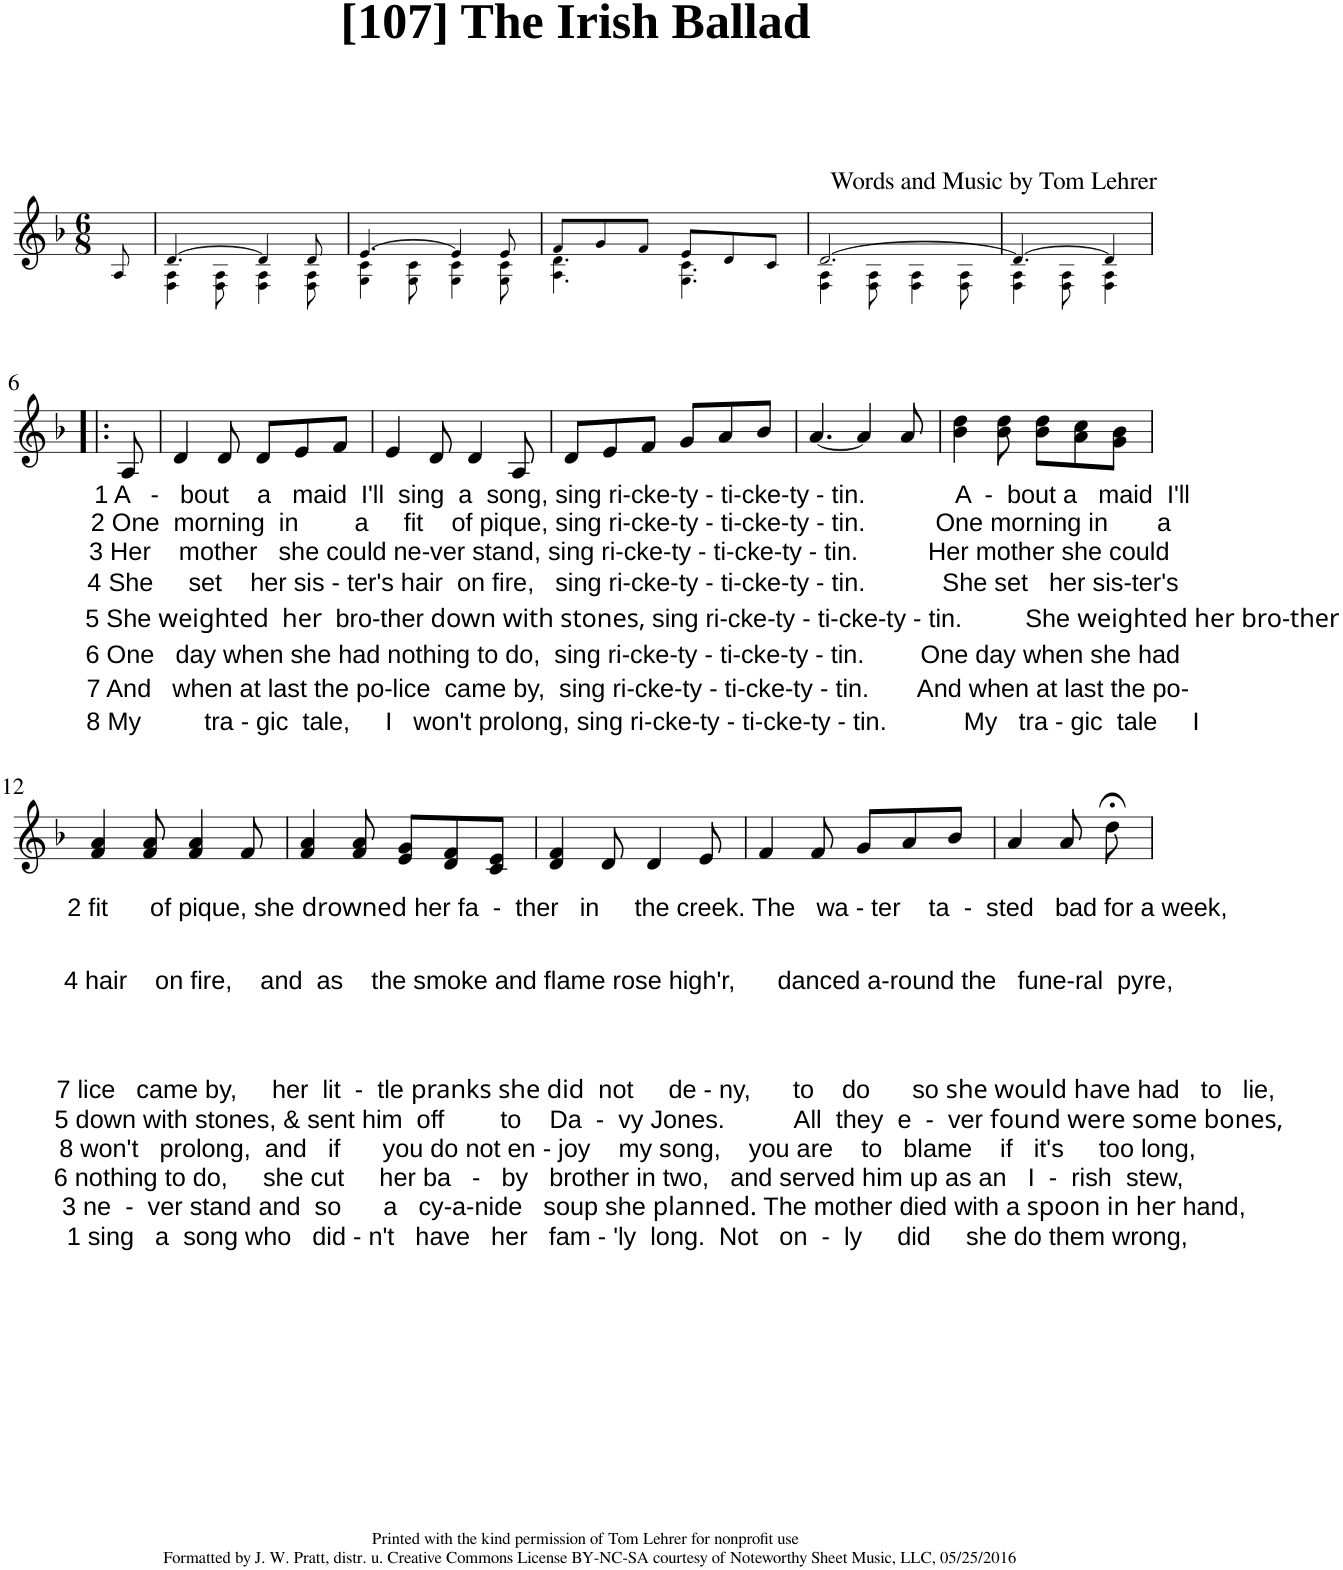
**kern
*part1
*staff1
*I"Piano
*I'Pno
*clefG2
*k[b-]
*M6/8
=1
8A!/
=2
*^
[4.d!/	4F!\ 4A!\
.	8F!\ 8A!\
4d!/]	4F!\ 4A!\
8d!/	8F!\ 8A!\
=3	=3
[4.e!/	4G!\ 4c!\
.	8G!\ 8c!\
4e!/]	4G!\ 4c!\
8e!/	8G!\ 8c!\
=4	=4
8f!/L	4.A!\ 4.d!\
8g!/	.
8f!/J	.
8e!/L	4.G!\ 4.c!\
8d!/	.
8c!/J	.
=5	=5
[2.d!/	4F!\ 4A!\
.	8F!\ 8A!\
.	4F!\ 4A!\
.	8F!\ 8A!\
=6	=6
4.d!/_	4F!\ 4A!\
.	8F!\ 8A!\
!LO:TX:a:t=Words and Music by Tom Lehrer	!
4d!/]	4F!\ 4A!\
!!LO:LB:g=z	!!
=6!|:	=6!|:
!LO:TX:b:t=1 A   -   bout    a   maid  I'll  sing  a  song, sing ri-cke-ty - ti-cke-ty - tin.             A  -  bout a   maid  I'll	!
!LO:TX:b:t=2 One  morning  in        a     fit    of pique, sing ri-cke-ty - ti-cke-ty - tin.          One morning in       a	!
!LO:TX:b:t=3 Her    mother   she could ne-ver stand, sing ri-cke-ty - ti-cke-ty - tin.          Her mother she could	!
!LO:TX:b:t=4 She     set    her sis - ter's hair  on fire,   sing ri-cke-ty - ti-cke-ty - tin.           She set   her sis-ter's	!
!LO:TX:b:t=5 She	!
!LO:TX:b:t=weighted  her	!
!LO:TX:b:t=bro-ther	!
!LO:TX:b:t=down with stones,	!
!LO:TX:b:t=sing ri-cke-ty - ti-cke-ty - tin.         She	!
!LO:TX:b:t=weighted her bro-ther	!
!LO:TX:b:t=6 One   day when she had nothing to do,  sing ri-cke-ty - ti-cke-ty - tin.        One day when she had	!
!LO:TX:b:t=7 And   when at last the po-lice  came by,  sing ri-cke-ty - ti-cke-ty - tin.       And when at last the po-	!
!LO:TX:b:t=8 My         tra - gic  tale,     I   won't prolong, sing ri-cke-ty - ti-cke-ty - tin.           My   tra - gic  tale     I	!
*v	*v
8A/
=7
4d/
8d/
8d/L
8e/
8f/J
=8
4e/
8d/
4d/
8A/
=9
8d/L
8e/
8f/J
8g/L
8a/
8b-/J
=10
[4.a/
4a/]
8a/
=11
4b-\ 4dd\
8b-\ 8dd\
8b-\ 8dd\L
8a\ 8cc\
8g\ 8b-\J
!!LO:LB:g=z
=12
!LO:TX:b:t=2 fit      of pique, she
!LO:TX:b:t=drowned
!LO:TX:b:t=her fa  -  ther   in     the creek. The   wa - ter    ta  -  sted   bad for a week,
!LO:TX:b:t=4 hair    on fire,    and  as    the smoke and flame rose high'r,      danced a-round the   fune-ral  pyre,
!LO:TX:b:t=7 lice   came by,     her  lit  -  tle
!LO:TX:b:t=pranks she did
!LO:TX:b:t=not     de - ny,      to    do      so
!LO:TX:b:t=she would have
!LO:TX:b:t=had   to   lie,
!LO:TX:b:t=5 down with stones, & sent him  off        to    Da  -  vy Jones.          All  they  e  -  ver
!LO:TX:b:t=found were some bones,
!LO:TX:b:t=8 won't   prolong,  and   if      you do not en - joy    my song,    you are    to   blame    if   it's     too long,
!LO:TX:b:t=6 nothing to do,     she cut     her ba   -   by   brother in two,   and served him up as an   I  -  rish  stew,
!LO:TX:b:t=3 ne  -  ver stand and  so      a   cy-a-nide   soup she
!LO:TX:b:t=planned.
!LO:TX:b:t=The mother died with a
!LO:TX:b:t=spoon in her
!LO:TX:b:t=hand,
!LO:TX:b:t=1 sing   a  song who   did - n't   have   her   fam - 'ly  long.  Not   on  -  ly     did     she do them wrong,
4f/ 4a/
8f/ 8a/
4f/ 4a/
8f/
=13
4f/ 4a/
8f/ 8a/
8e/ 8g/L
8d/ 8f/
8c/ 8e/J
=14
4d/ 4f/
8d/
4d/
8e/
=15
4f/
8f/
8g/L
8a/
8b-/J
=16
4a/
8a/
8dd;<\
=
*-
